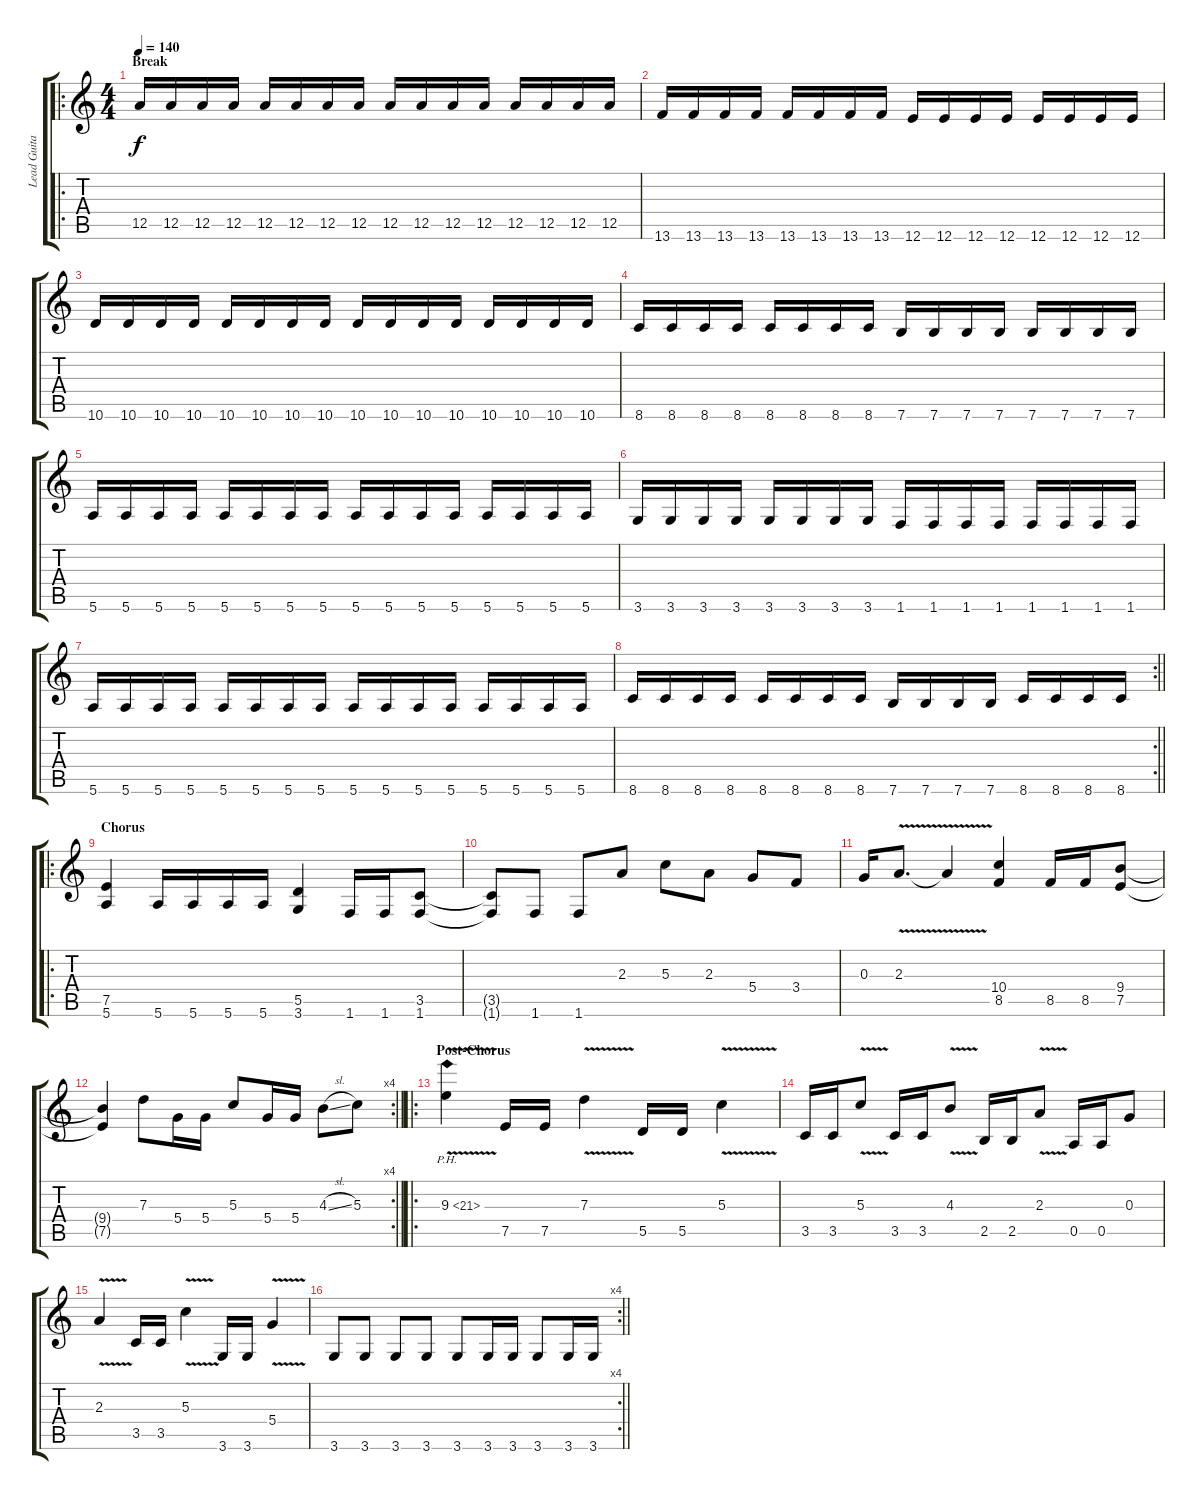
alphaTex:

\track ("Lead Guitar" "Lead Guita") {instrument distortionguitar}
\staff {score tabs}
\tuning (E4 B3 G3 D3 A2 E2) {hide}
\ro
\ts (4 4)
\section ("" "Break")
\tempo 140
\clef g2
\ks c
12.5.16{dy f instrument distortionguitar} 12.5.16 12.5.16 12.5.16 12.5.16 12.5.16 12.5.16 12.5.16 12.5.16 12.5.16 12.5.16 12.5.16 12.5.16 12.5.16 12.5.16 12.5.16 |
13.6.16 13.6.16 13.6.16 13.6.16 13.6.16 13.6.16 13.6.16 13.6.16 12.6.16 12.6.16 12.6.16 12.6.16 12.6.16 12.6.16 12.6.16 12.6.16 |
10.6.16 10.6.16 10.6.16 10.6.16 10.6.16 10.6.16 10.6.16 10.6.16 10.6.16 10.6.16 10.6.16 10.6.16 10.6.16 10.6.16 10.6.16 10.6.16 |
8.6.16 8.6.16 8.6.16 8.6.16 8.6.16 8.6.16 8.6.16 8.6.16 7.6.16 7.6.16 7.6.16 7.6.16 7.6.16 7.6.16 7.6.16 7.6.16 |
5.6.16 5.6.16 5.6.16 5.6.16 5.6.16 5.6.16 5.6.16 5.6.16 5.6.16 5.6.16 5.6.16 5.6.16 5.6.16 5.6.16 5.6.16 5.6.16 |
3.6.16 3.6.16 3.6.16 3.6.16 3.6.16 3.6.16 3.6.16 3.6.16 1.6.16 1.6.16 1.6.16 1.6.16 1.6.16 1.6.16 1.6.16 1.6.16 |
5.6.16 5.6.16 5.6.16 5.6.16 5.6.16 5.6.16 5.6.16 5.6.16 5.6.16 5.6.16 5.6.16 5.6.16 5.6.16 5.6.16 5.6.16 5.6.16 |
\rc 2
\barLineRight lightlight
8.6.16 8.6.16 8.6.16 8.6.16 8.6.16 8.6.16 8.6.16 8.6.16 7.6.16 7.6.16 7.6.16 7.6.16 8.6.16 8.6.16 8.6.16 8.6.16 |
\ro
\section ("" "Chorus")
(7.5 5.6).4 5.6.16 5.6.16 5.6.16 5.6.16 (5.5 3.6).4 1.6.16 1.6.16 (3.5 1.6).8 |
(3.5{t} 1.6{t}).8 1.6.8 1.6.8 2.3.8 5.3.8 2.3.8 5.4.8 3.4.8 |
0.3.16 2.3{v}.8{d} 2.3{t}.4 (10.4 8.5).4 8.5.16 8.5.16 (9.4 7.5).8 |
\rc 4
\barLineRight lightlight
(9.4{t} 7.5{t}).4 7.3.8 5.4.16 5.4.16 5.3.8 5.4.16 5.4.16 4.3{sl}.8 5.3.8 |
\ro
\section ("" "Post-Chorus")
9.3{ph 12 v}.4 7.5.16 7.5.16 7.3{v}.4 5.5.16 5.5.16 5.3{v}.4 |
3.5.16 3.5.16 5.3{v}.8 3.5.16 3.5.16 4.3{v}.8 2.5.16 2.5.16 2.3{v}.8 0.5.16 0.5.16 0.3.8 |
2.3{v}.4 3.5.16 3.5.16 5.3{v}.4 3.6.16 3.6.16 5.4{v}.4 |
\rc 4
\barLineRight lightlight
3.6.8 3.6.8 3.6.8 3.6.8 3.6.8 3.6.16 3.6.16 3.6.8 3.6.16 3.6.16
